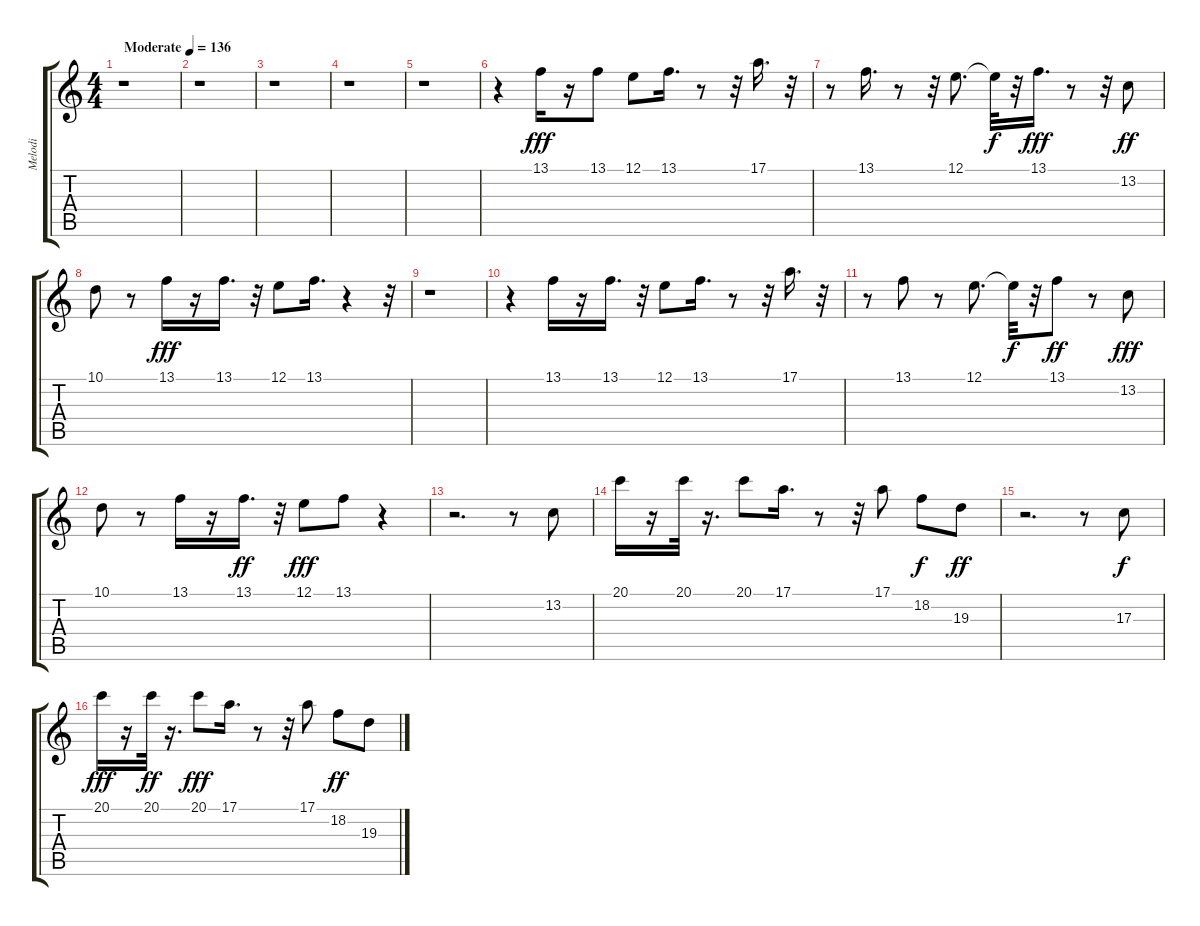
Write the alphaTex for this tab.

\track ("Melodi" "Melodi") {instrument oboe}
\staff {score tabs}
\tuning (E4 B3 G3 D3 A2 E2) {hide}
\ts (4 4)
\tempo (136 "Moderate")
\clef g2
\ks c
r.1{dy fff instrument oboe} |
r.1 |
r.1 |
r.1 |
r.1 |
r.4 13.1.16 r.16 13.1.8 12.1.8 13.1.16{d} r.8 r.32 17.1.16{d} r.32 |
r.8 13.1.16{d} r.8 r.32 12.1.8{d} 12.1{t}.32{dy f} r.32 13.1.16{d dy fff} r.8 r.32 13.2.8{dy ff} |
10.1.8 r.8 13.1.16{dy fff} r.16 13.1.16{d} r.32 12.1.8 13.1.16{d} r.4 r.32 |
r.1 |
r.4 13.1.16 r.16 13.1.16{d} r.32 12.1.8 13.1.16{d} r.8 r.32 17.1.16{d} r.32 |
r.8 13.1.8 r.8 12.1.8{d} 12.1{t}.32{dy f} r.32 13.1.8{dy ff} r.8 13.2.8{dy fff} |
10.1.8 r.8 13.1.16 r.16 13.1.16{d dy ff} r.32 12.1.8{dy fff} 13.1.8 r.4 |
r.2{d} r.8 13.2.8 |
20.1.16 r.16 20.1.32 r.16{d} 20.1.8 17.1.16{d} r.8 r.32 17.1.8 18.2.8{dy f} 19.3.8{dy ff} |
r.2{d} r.8 17.3.8{dy f} |
20.1.16{dy fff} r.16 20.1.32{dy ff} r.16{d} 20.1.8{dy fff} 17.1.16{d} r.8 r.32 17.1.8 18.2.8{dy ff} 19.3.8
